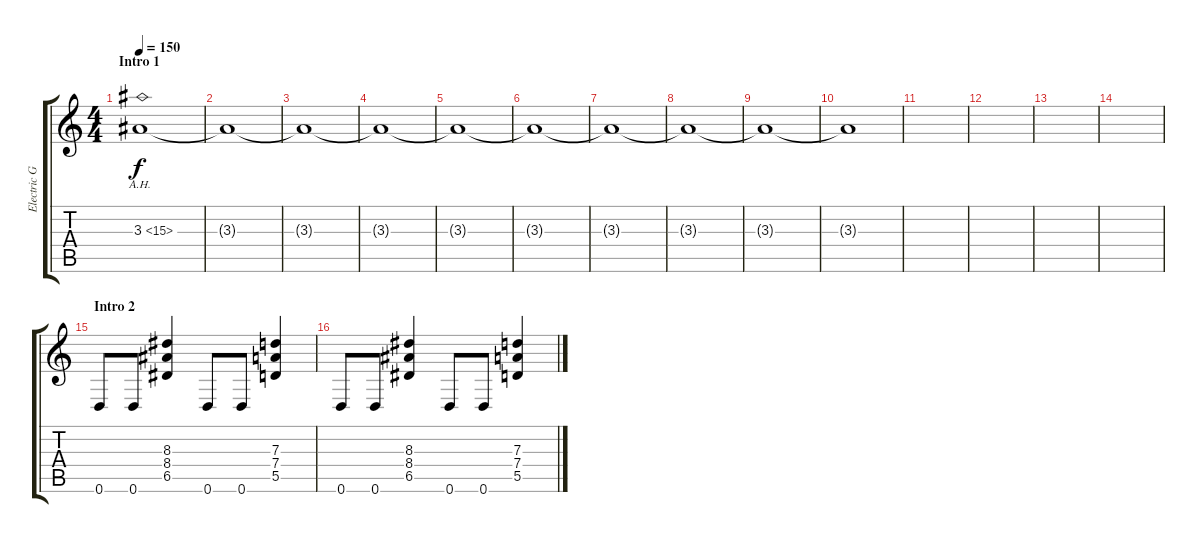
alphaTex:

\track ("Electric Guitar 1" "Electric G") {instrument overdrivenguitar}
\staff {score tabs}
\tuning (E4 B3 G3 D3 A2 D2) {hide}
\ts (4 4)
\section ("" "Intro 1")
\tempo 150
\clef g2
\ks c
3.3{ah 12}.1{dy f instrument overdrivenguitar} |
3.3{t}.1 |
3.3{t}.1 |
3.3{t}.1 |
3.3{t}.1 |
3.3{t}.1 |
3.3{t}.1 |
3.3{t}.1 |
3.3{t}.1 |
3.3{t}.1 |
|
|
|
|
\section ("" "Intro 2")
0.6.8 0.6.8 (8.3 8.4 6.5).4 0.6.8 0.6.8 (7.3 7.4 5.5).4 |
0.6.8 0.6.8 (8.3 8.4 6.5).4 0.6.8 0.6.8 (7.3 7.4 5.5).4
